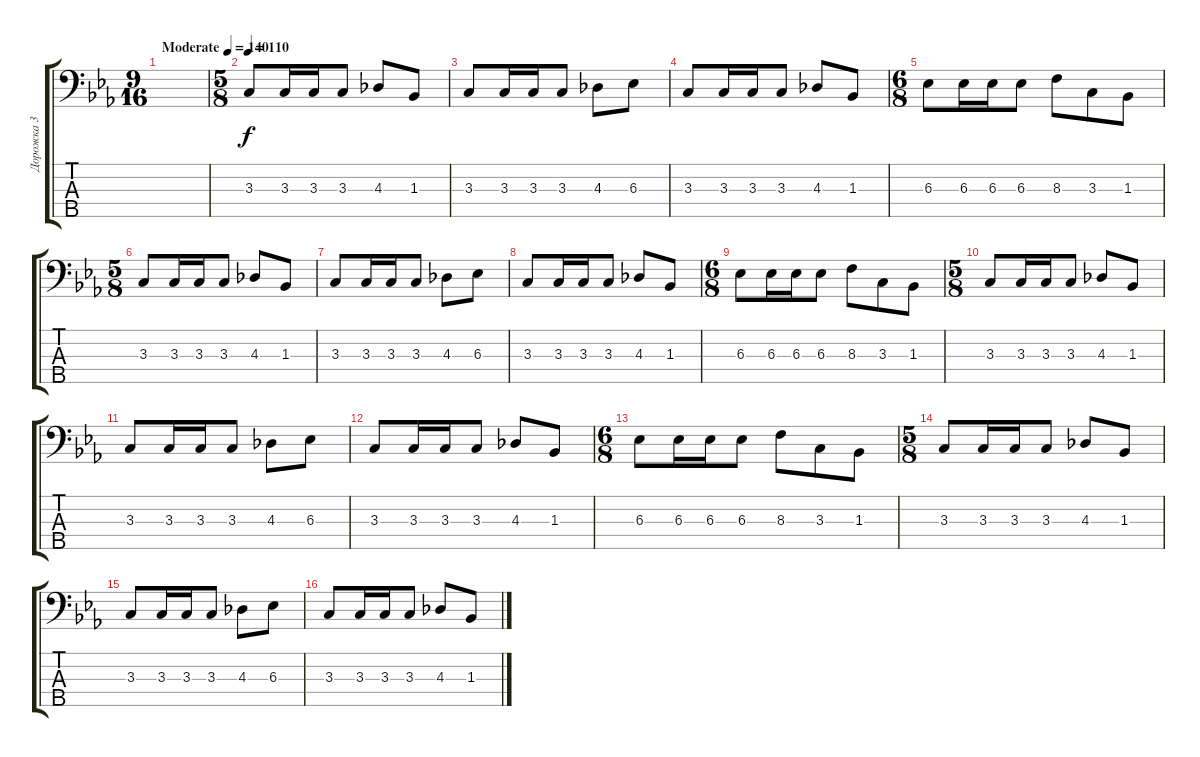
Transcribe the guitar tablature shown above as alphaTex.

\track ("Дорожка 3" "Дорожка 3") {instrument electricbassfinger}
\staff {score tabs}
\tuning (G2 D2 A1 E1 B0) {hide}
\ts (9 16)
\tempo (140 "Moderate")
\clef f4
\ks cminor
|
\ts (5 8)
\tempo 110
3.3.8 3.3.16 3.3.16 3.3.8 4.3.8 1.3.8 |
3.3.8 3.3.16 3.3.16 3.3.8 4.3.8 6.3.8 |
3.3.8 3.3.16 3.3.16 3.3.8 4.3.8 1.3.8 |
\ts (6 8)
6.3.8 6.3.16 6.3.16 6.3.8 8.3.8 3.3.8 1.3.8 |
\ts (5 8)
3.3.8 3.3.16 3.3.16 3.3.8 4.3.8 1.3.8 |
3.3.8 3.3.16 3.3.16 3.3.8 4.3.8 6.3.8 |
3.3.8 3.3.16 3.3.16 3.3.8 4.3.8 1.3.8 |
\ts (6 8)
6.3.8 6.3.16 6.3.16 6.3.8 8.3.8 3.3.8 1.3.8 |
\ts (5 8)
3.3.8 3.3.16 3.3.16 3.3.8 4.3.8 1.3.8 |
3.3.8 3.3.16 3.3.16 3.3.8 4.3.8 6.3.8 |
3.3.8 3.3.16 3.3.16 3.3.8 4.3.8 1.3.8 |
\ts (6 8)
6.3.8 6.3.16 6.3.16 6.3.8 8.3.8 3.3.8 1.3.8 |
\ts (5 8)
3.3.8 3.3.16 3.3.16 3.3.8 4.3.8 1.3.8 |
3.3.8 3.3.16 3.3.16 3.3.8 4.3.8 6.3.8 |
3.3.8 3.3.16 3.3.16 3.3.8 4.3.8 1.3.8
